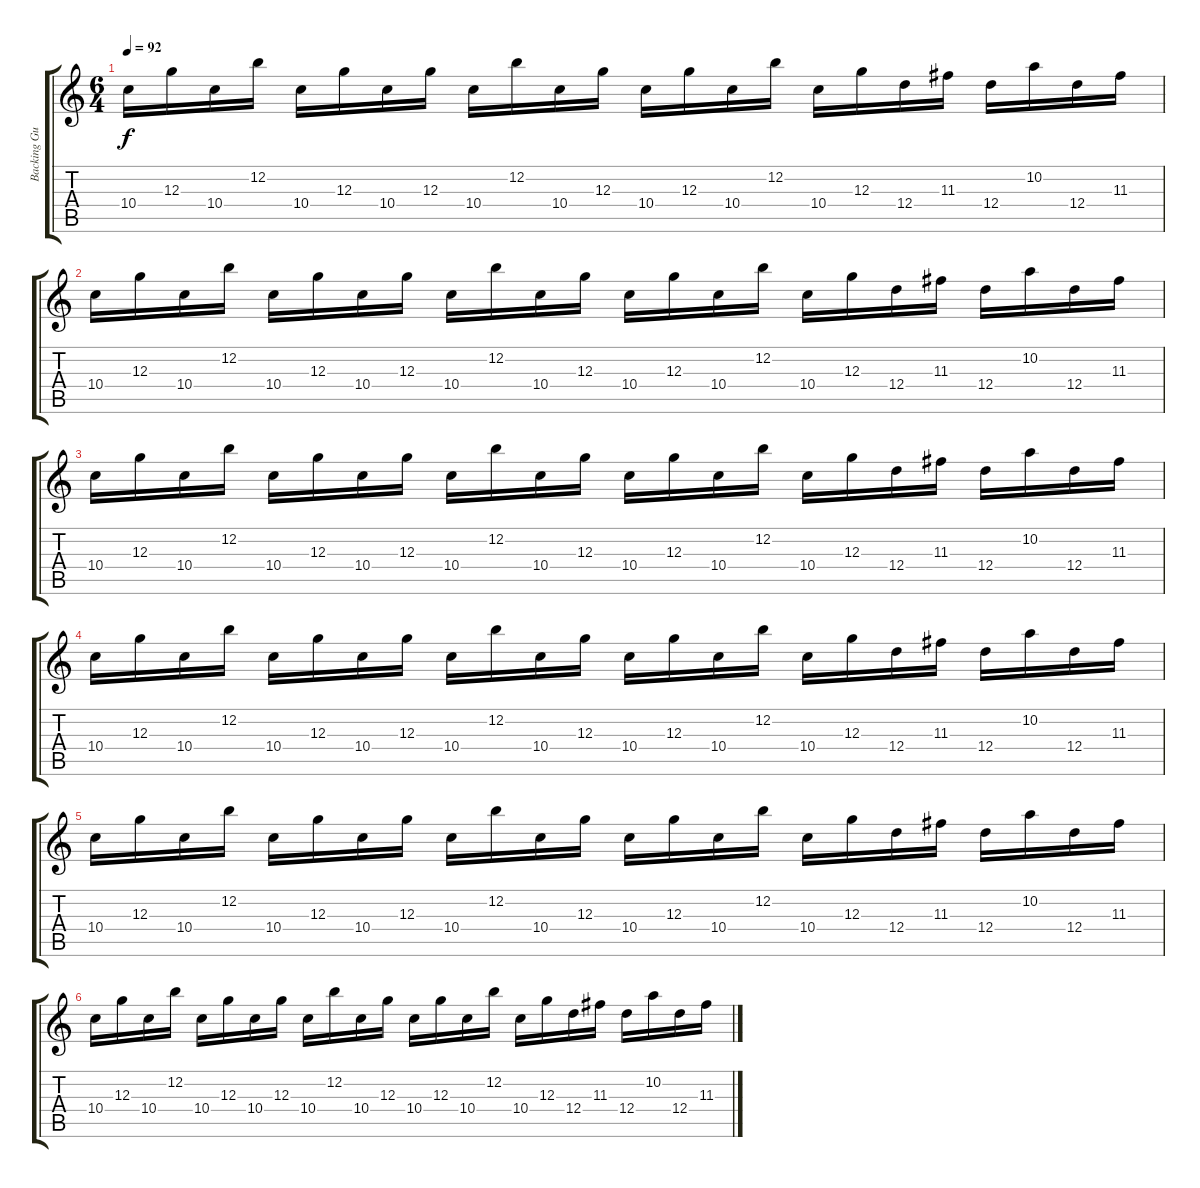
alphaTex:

\track ("Backing Guitar" "Backing Gu") {instrument distortionguitar}
\staff {score tabs}
\tuning (E4 B3 G3 D3 A2 E2) {hide}
\ts (6 4)
\tempo 92
\clef g2
\ks c
10.4.16{dy f} 12.3.16 10.4.16 12.2.16 10.4.16 12.3.16 10.4.16 12.3.16 10.4.16 12.2.16 10.4.16 12.3.16 10.4.16 12.3.16 10.4.16 12.2.16 10.4.16 12.3.16 12.4.16 11.3.16 12.4.16 10.2.16 12.4.16 11.3.16 |
10.4.16 12.3.16 10.4.16 12.2.16 10.4.16 12.3.16 10.4.16 12.3.16 10.4.16 12.2.16 10.4.16 12.3.16 10.4.16 12.3.16 10.4.16 12.2.16 10.4.16 12.3.16 12.4.16 11.3.16 12.4.16 10.2.16 12.4.16 11.3.16 |
10.4.16 12.3.16 10.4.16 12.2.16 10.4.16 12.3.16 10.4.16 12.3.16 10.4.16 12.2.16 10.4.16 12.3.16 10.4.16 12.3.16 10.4.16 12.2.16 10.4.16 12.3.16 12.4.16 11.3.16 12.4.16 10.2.16 12.4.16 11.3.16 |
10.4.16 12.3.16 10.4.16 12.2.16 10.4.16 12.3.16 10.4.16 12.3.16 10.4.16 12.2.16 10.4.16 12.3.16 10.4.16 12.3.16 10.4.16 12.2.16 10.4.16 12.3.16 12.4.16 11.3.16 12.4.16 10.2.16 12.4.16 11.3.16 |
10.4.16{volume 0} 12.3.16 10.4.16 12.2.16 10.4.16 12.3.16 10.4.16 12.3.16 10.4.16 12.2.16 10.4.16 12.3.16 10.4.16 12.3.16 10.4.16 12.2.16 10.4.16 12.3.16 12.4.16 11.3.16 12.4.16 10.2.16 12.4.16 11.3.16 |
10.4.16 12.3.16 10.4.16 12.2.16 10.4.16 12.3.16 10.4.16 12.3.16 10.4.16 12.2.16 10.4.16 12.3.16 10.4.16 12.3.16 10.4.16 12.2.16 10.4.16 12.3.16 12.4.16 11.3.16 12.4.16 10.2.16 12.4.16 11.3.16
